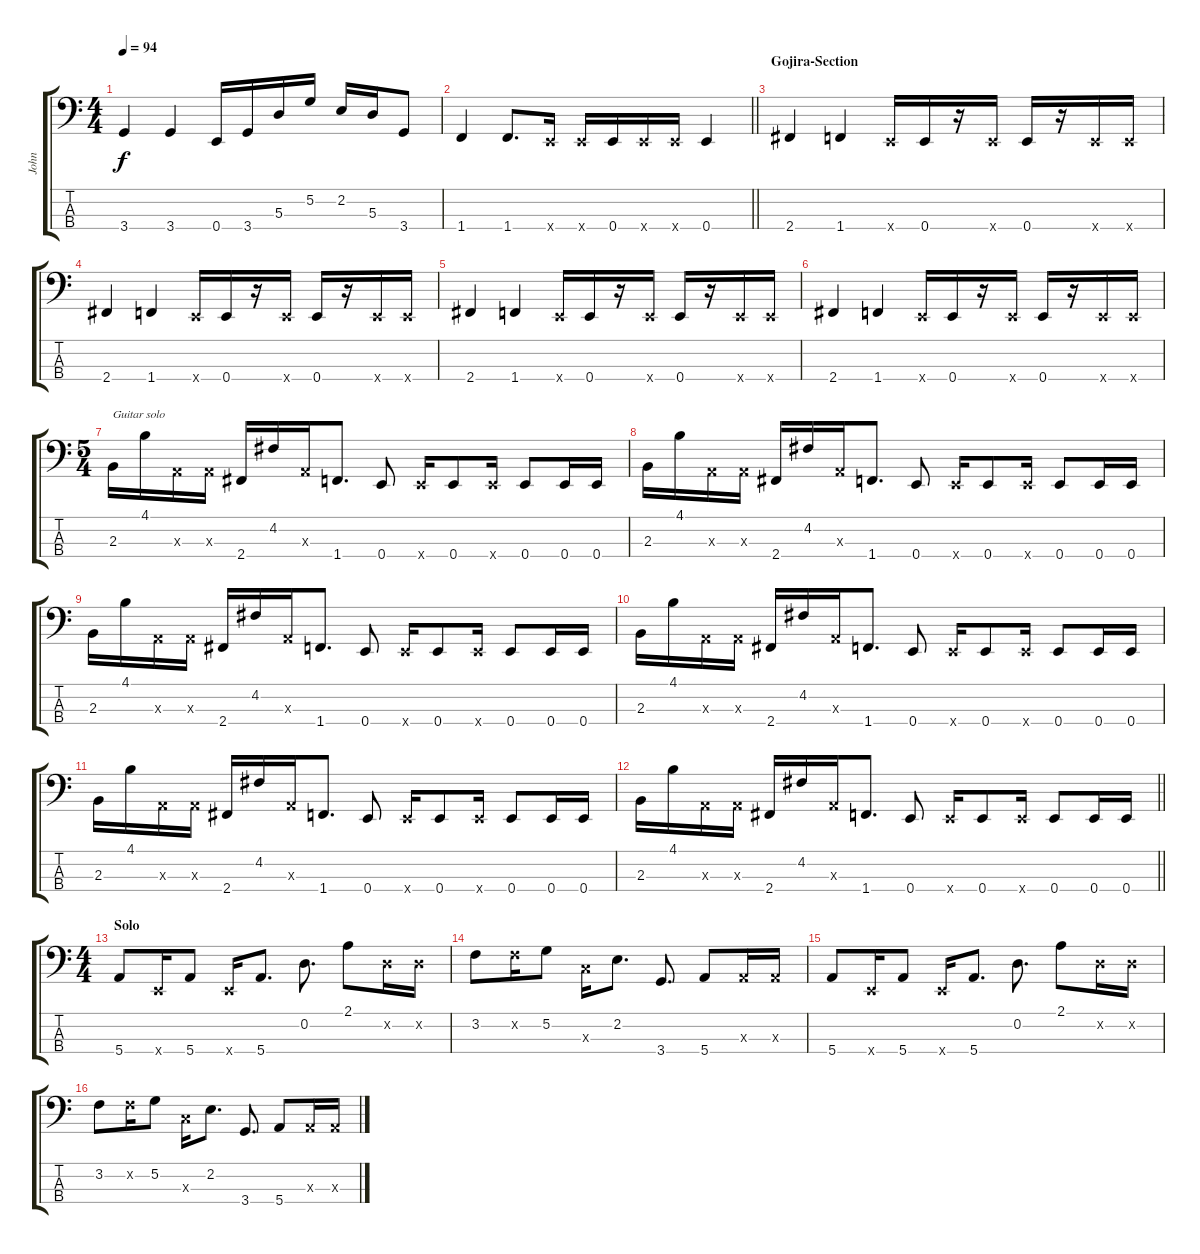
\track ("John" "John") {instrument electricbassfinger}
\staff {score tabs}
\tuning (G2 D2 A1 E1) {hide}
\ts (4 4)
\tempo 94
\clef f4
\ks c
3.4.4{dy f} 3.4.4 0.4.16 3.4.16 5.3.16 5.2.16 2.2.16 5.3.16 3.4.8 |
\barLineRight lightlight
1.4.4 1.4.8{d} 0.4{x}.16 0.4{x}.16 0.4.16 0.4{x}.16 0.4{x}.16 0.4.4 |
\section ("" "Gojira-Section")
2.4.4 1.4.4 0.4{x}.16 0.4.16 r.16 0.4{x}.16 0.4.16 r.16 0.4{x}.16 0.4{x}.16 |
2.4.4 1.4.4 0.4{x}.16 0.4.16 r.16 0.4{x}.16 0.4.16 r.16 0.4{x}.16 0.4{x}.16 |
2.4.4 1.4.4 0.4{x}.16 0.4.16 r.16 0.4{x}.16 0.4.16 r.16 0.4{x}.16 0.4{x}.16 |
2.4.4 1.4.4 0.4{x}.16 0.4.16 r.16 0.4{x}.16 0.4.16 r.16 0.4{x}.16 0.4{x}.16 |
\ts (5 4)
2.3.16{txt "Guitar solo"} 4.1.16 0.3{x}.16 0.3{x}.16 2.4.16 4.2.16 0.3{x}.16 1.4.8{d} 0.4.8 0.4{x}.16 0.4.8 0.4{x}.16 0.4.8 0.4.16 0.4.16 |
2.3.16 4.1.16 0.3{x}.16 0.3{x}.16 2.4.16 4.2.16 0.3{x}.16 1.4.8{d} 0.4.8 0.4{x}.16 0.4.8 0.4{x}.16 0.4.8 0.4.16 0.4.16 |
2.3.16 4.1.16 0.3{x}.16 0.3{x}.16 2.4.16 4.2.16 0.3{x}.16 1.4.8{d} 0.4.8 0.4{x}.16 0.4.8 0.4{x}.16 0.4.8 0.4.16 0.4.16 |
2.3.16 4.1.16 0.3{x}.16 0.3{x}.16 2.4.16 4.2.16 0.3{x}.16 1.4.8{d} 0.4.8 0.4{x}.16 0.4.8 0.4{x}.16 0.4.8 0.4.16 0.4.16 |
2.3.16 4.1.16 0.3{x}.16 0.3{x}.16 2.4.16 4.2.16 0.3{x}.16 1.4.8{d} 0.4.8 0.4{x}.16 0.4.8 0.4{x}.16 0.4.8 0.4.16 0.4.16 |
\barLineRight lightlight
2.3.16 4.1.16 0.3{x}.16 0.3{x}.16 2.4.16 4.2.16 0.3{x}.16 1.4.8{d} 0.4.8 0.4{x}.16 0.4.8 0.4{x}.16 0.4.8 0.4.16 0.4.16 |
\ts (4 4)
\section ("" "Solo")
5.4.8 0.4{x}.16 5.4.8 0.4{x}.16 5.4.8{d} 0.2.8{d} 2.1.8 0.2{x}.16 0.2{x}.16 |
3.2.8 3.2{x}.16 5.2.8 3.3{x}.16 2.2.8{d} 3.4.8{d} 5.4.8 0.3{x}.16 0.3{x}.16 |
5.4.8 0.4{x}.16 5.4.8 0.4{x}.16 5.4.8{d} 0.2.8{d} 2.1.8 0.2{x}.16 0.2{x}.16 |
3.2.8 3.2{x}.16 5.2.8 3.3{x}.16 2.2.8{d} 3.4.8{d} 5.4.8 0.3{x}.16 0.3{x}.16
